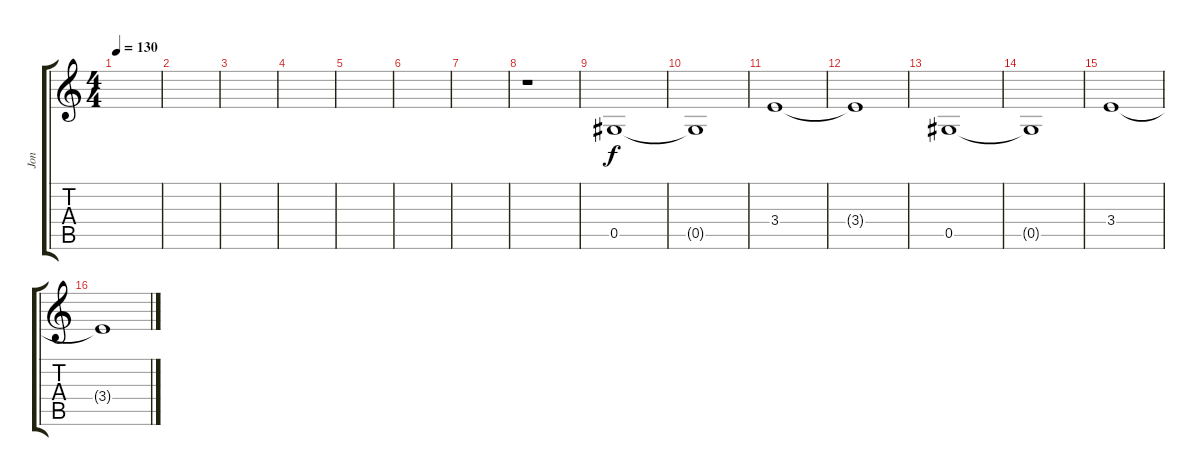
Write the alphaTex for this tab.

\track ("Jon" "Jon") {instrument distortionguitar}
\staff {score tabs}
\tuning (Eb4 Bb3 Gb3 Db3 Ab2 Eb2) {hide}
\ts (4 4)
\tempo 130
\tempo 126
\tempo 130
\clef g2
\ks c
|
|
|
|
|
|
|
r.1 |
0.5.1{instrument pad7halo} |
0.5{t}.1 |
3.4.1 |
3.4{t}.1 |
0.5.1{instrument pad7halo} |
0.5{t}.1 |
3.4.1 |
3.4{t}.1
